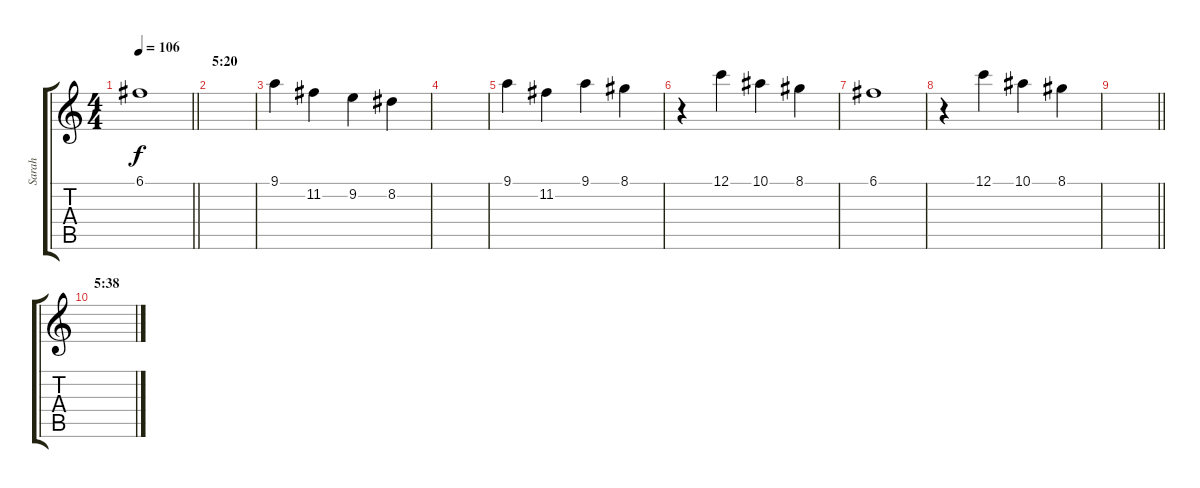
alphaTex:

\track ("Sarah" "Sarah") {instrument choiraahs}
\staff {score tabs}
\tuning (C5 G4 Eb4 Bb3 F3 C3) {hide}
\ts (4 4)
\tempo 106
\clef g2
\barLineRight lightlight
\ks c
6.1.1{dy f} |
\section ("" "5:20")
|
9.1.4 11.2.4 9.2.4 8.2.4 |
|
9.1.4 11.2.4 9.1.4 8.1.4 |
r.4 12.1.4 10.1.4 8.1.4 |
6.1.1 |
r.4 12.1.4 10.1.4 8.1.4 |
\barLineRight lightlight
|
\section ("" "5:38")
